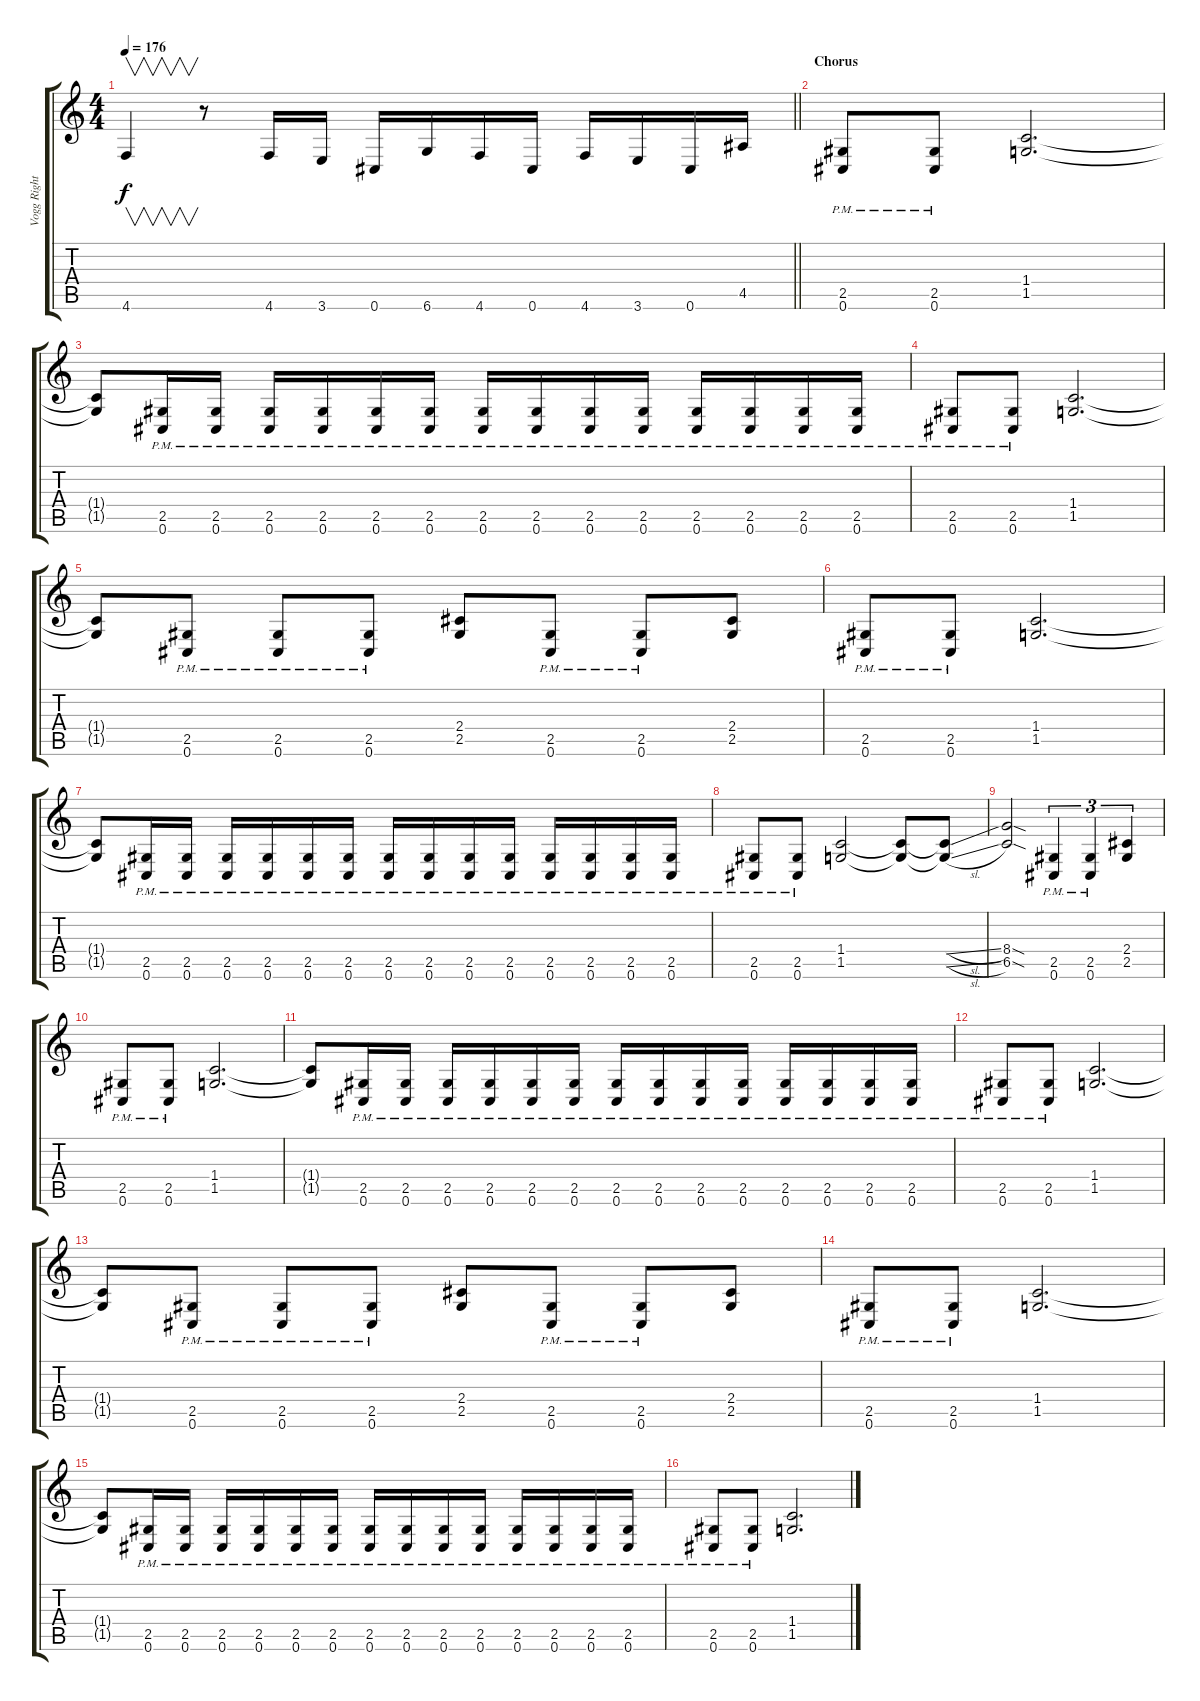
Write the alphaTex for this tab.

\track ("Vogg Right" "Vogg Right") {instrument distortionguitar}
\staff {score tabs}
\tuning (Db4 Ab3 E3 B2 Gb2 Db2) {hide}
\ts (4 4)
\tempo 176
\clef g2
\barLineRight lightlight
\ks c
4.6.4{v dy f} r.8 4.6.16 3.6.16 0.6.16 6.6.16 4.6.16 0.6.16 4.6.16 3.6.16 0.6.16 4.5.16 |
\section ("" "Chorus")
(2.5{pm} 0.6{pm}).8 (2.5{pm} 0.6{pm}).8 (1.4 1.5).2{d} |
(1.4{t} 1.5{t}).8 (2.5{pm} 0.6{pm}).16 (2.5{pm} 0.6{pm}).16 (2.5{pm} 0.6{pm}).16 (2.5{pm} 0.6{pm}).16 (2.5{pm} 0.6{pm}).16 (2.5{pm} 0.6{pm}).16 (2.5{pm} 0.6{pm}).16 (2.5{pm} 0.6{pm}).16 (2.5{pm} 0.6{pm}).16 (2.5{pm} 0.6{pm}).16 (2.5{pm} 0.6{pm}).16 (2.5{pm} 0.6{pm}).16 (2.5{pm} 0.6{pm}).16 (2.5{pm} 0.6{pm}).16 |
(2.5{pm} 0.6{pm}).8 (2.5{pm} 0.6{pm}).8 (1.4 1.5).2{d} |
(1.4{t} 1.5{t}).8 (2.5{pm} 0.6{pm}).8 (2.5{pm} 0.6{pm}).8 (2.5{pm} 0.6{pm}).8 (2.4 2.5).8 (2.5{pm} 0.6{pm}).8 (2.5{pm} 0.6{pm}).8 (2.4 2.5).8 |
(2.5{pm} 0.6{pm}).8 (2.5{pm} 0.6{pm}).8 (1.4 1.5).2{d} |
(1.4{t} 1.5{t}).8 (2.5{pm} 0.6{pm}).16 (2.5{pm} 0.6{pm}).16 (2.5{pm} 0.6{pm}).16 (2.5{pm} 0.6{pm}).16 (2.5{pm} 0.6{pm}).16 (2.5{pm} 0.6{pm}).16 (2.5{pm} 0.6{pm}).16 (2.5{pm} 0.6{pm}).16 (2.5{pm} 0.6{pm}).16 (2.5{pm} 0.6{pm}).16 (2.5{pm} 0.6{pm}).16 (2.5{pm} 0.6{pm}).16 (2.5{pm} 0.6{pm}).16 (2.5{pm} 0.6{pm}).16 |
(2.5{pm} 0.6{pm}).8 (2.5{pm} 0.6{pm}).8 (1.4 1.5).2 (1.4{t} 1.5{t}).8 (1.4{sl t} 1.5{sl t}).8 |
(8.4{sod} 6.5{sod}).2 (2.5{pm} 0.6{pm}).4{tu (3 2)} (2.5{pm} 0.6{pm}).4{tu (3 2)} (2.4 2.5).4{tu (3 2)} |
(2.5{pm} 0.6{pm}).8 (2.5{pm} 0.6{pm}).8 (1.4 1.5).2{d} |
(1.4{t} 1.5{t}).8 (2.5{pm} 0.6{pm}).16 (2.5{pm} 0.6{pm}).16 (2.5{pm} 0.6{pm}).16 (2.5{pm} 0.6{pm}).16 (2.5{pm} 0.6{pm}).16 (2.5{pm} 0.6{pm}).16 (2.5{pm} 0.6{pm}).16 (2.5{pm} 0.6{pm}).16 (2.5{pm} 0.6{pm}).16 (2.5{pm} 0.6{pm}).16 (2.5{pm} 0.6{pm}).16 (2.5{pm} 0.6{pm}).16 (2.5{pm} 0.6{pm}).16 (2.5{pm} 0.6{pm}).16 |
(2.5{pm} 0.6{pm}).8 (2.5{pm} 0.6{pm}).8 (1.4 1.5).2{d} |
(1.4{t} 1.5{t}).8 (2.5{pm} 0.6{pm}).8 (2.5{pm} 0.6{pm}).8 (2.5{pm} 0.6{pm}).8 (2.4 2.5).8 (2.5{pm} 0.6{pm}).8 (2.5{pm} 0.6{pm}).8 (2.4 2.5).8 |
(2.5{pm} 0.6{pm}).8 (2.5{pm} 0.6{pm}).8 (1.4 1.5).2{d} |
(1.4{t} 1.5{t}).8 (2.5{pm} 0.6{pm}).16 (2.5{pm} 0.6{pm}).16 (2.5{pm} 0.6{pm}).16 (2.5{pm} 0.6{pm}).16 (2.5{pm} 0.6{pm}).16 (2.5{pm} 0.6{pm}).16 (2.5{pm} 0.6{pm}).16 (2.5{pm} 0.6{pm}).16 (2.5{pm} 0.6{pm}).16 (2.5{pm} 0.6{pm}).16 (2.5{pm} 0.6{pm}).16 (2.5{pm} 0.6{pm}).16 (2.5{pm} 0.6{pm}).16 (2.5{pm} 0.6{pm}).16 |
(2.5{pm} 0.6{pm}).8 (2.5{pm} 0.6{pm}).8 (1.4 1.5).2{d}
